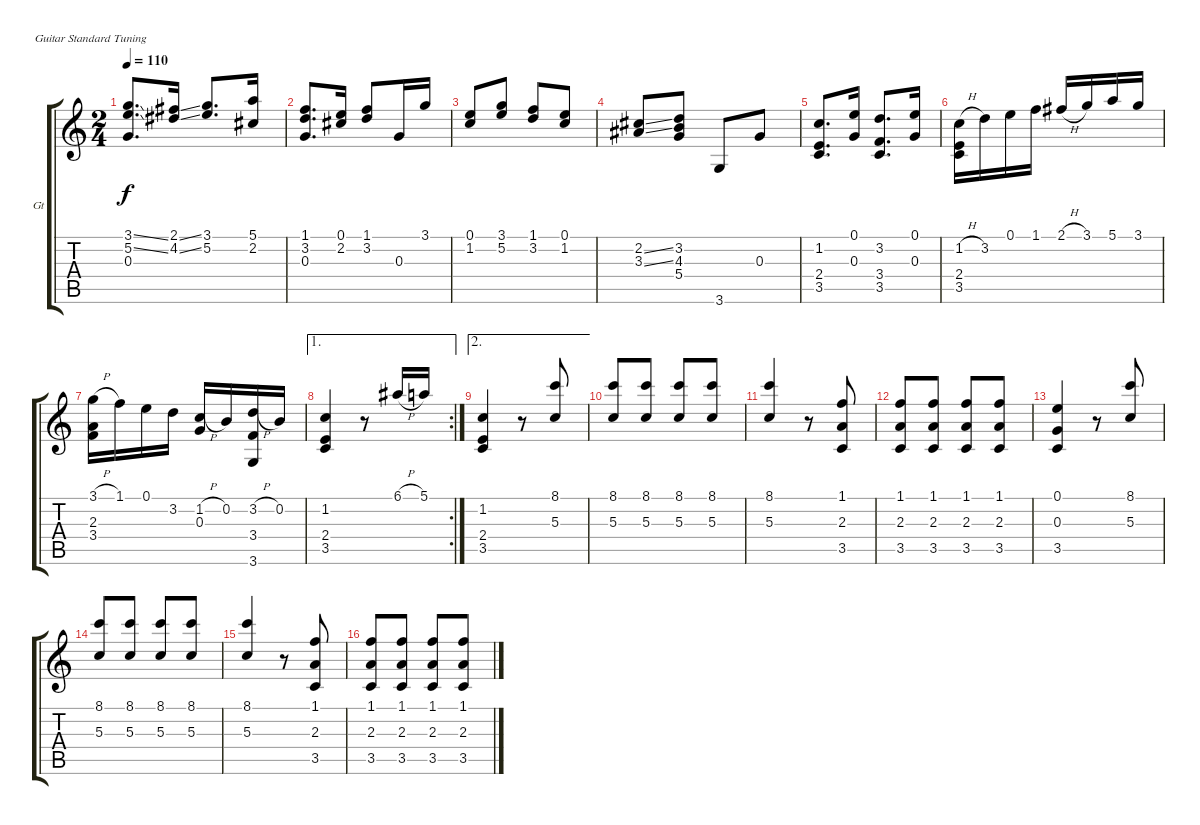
\defaultSystemsLayout 4
\bracketExtendMode groupsimilarinstruments
\firstSystemTrackNameOrientation horizontal
\otherSystemsTrackNameOrientation horizontal
\track ("Guitar" "Gt") {instrument acousticguitarnylon}
\staff {score tabs}
\tuning (E4 B3 G3 D3 A2 E2)
\ts (2 4)
\tempo 110
\clef g2
\scale
0.36036
\ks c
(3.1{ss} 5.2{ss} 0.3).8{d dy f beam invert} (2.1{ss} 4.2{ss}).16 (3.1 5.2).8{d beam invert} (5.1 2.2).16 |
\scale
0.369281 (1.1 3.2 0.3).8{d beam invert} (0.1 2.2).16 (1.1 3.2).8{beam invert} 0.3.16 3.1.16 |
\scale
0.300654 (0.1 1.2).8{beam invert} (3.1 5.2).8 (1.1 3.2).8{beam invert} (0.1 1.2).8 |
\scale
0.330065 (2.2{ss} 3.3{ss}).8{beam invert} (3.2 4.3 5.4).8 3.6.8 0.3.8 |
\scale
0.234742 (1.2 2.4 3.5).8{d} (0.1 0.3).16 (3.2 3.4 3.5).8{d} (0.1 0.3).16 |
\scale
0.446009 (1.2{h} 2.4 3.5).16 3.2.16 0.1.16 1.1.16 2.1{h}.16{beam invert} 3.1.16 5.1.16 3.1.16 |
\scale
0.319249 (3.1{h} 2.3 3.4).16 1.1.16 0.1.16 3.2.16 (1.2{h} 0.3).16 0.2.16 (3.2{h} 3.6 3.4).16 0.2.16 |
\ae 1
\rc 2
\scale
0.395833 (1.2 2.4 3.5).4 r.8 6.1{h}.16{beam invert} 5.1.16 |
\ae 2
\scale
0.284722 (1.2 2.4 3.5).4 r.8 (5.3 8.1).8{beam invert} |
\scale
0.319444 (5.3 8.1).8{beam invert} (5.3 8.1).8 (5.3 8.1).8{beam invert} (5.3 8.1).8 |
\scale
0.320313 (5.3 8.1).4{beam invert} r.8 (1.1 2.3 3.5).8 |
\scale
0.359375 (1.1 2.3 3.5).8 (1.1 2.3 3.5).8 (1.1 2.3 3.5).8 (1.1 2.3 3.5).8 |
\scale
0.320313 (0.1 3.5 0.3).4 r.8 (5.3 8.1).8{beam invert} |
\scale
0.345865 (5.3 8.1).8{beam invert} (5.3 8.1).8 (5.3 8.1).8{beam invert} (5.3 8.1).8 |
\scale
0.308271 (5.3 8.1).4{beam invert} r.8 (1.1 2.3 3.5).8 |
\scale
0.345865 (1.1 2.3 3.5).8 (1.1 2.3 3.5).8 (1.1 2.3 3.5).8 (1.1 2.3 3.5).8
